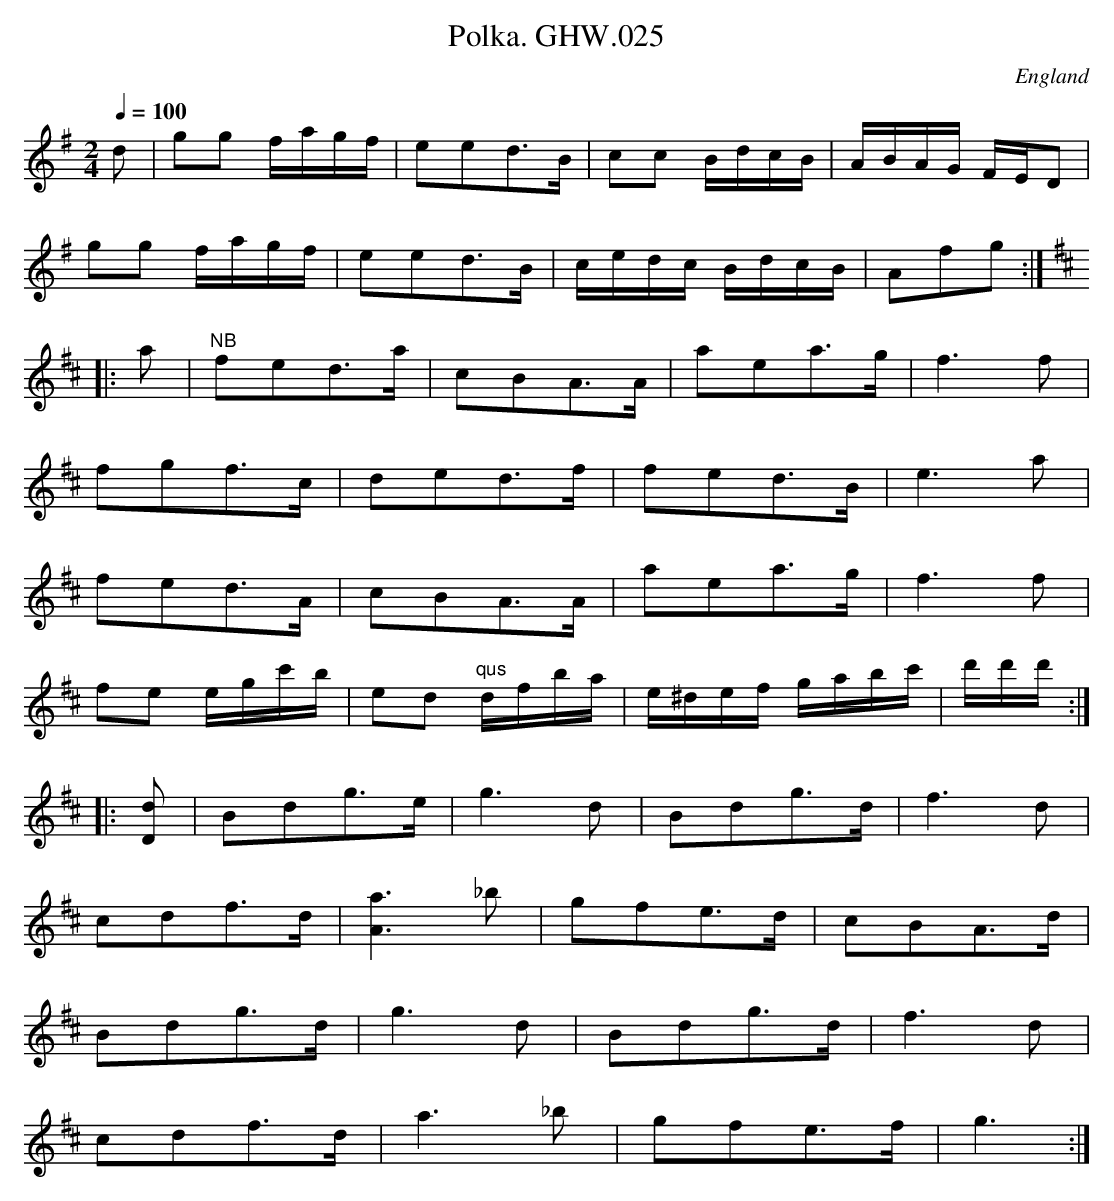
X:1
T:Polka. GHW.025
L:1/8
M:2/4
O:England
Q:1/4=100
K:G
d|gg f/a/g/f/|eed>B|cc B/d/c/B/|A/B/A/G/ F/E/D|!
gg f/a/g/2f/|eed>B|c/e/d/c/ B/d/c/B/|Afg:|!
K:D
|:a|"NB"fed3/a/|cBA3/A/|aea>g|f3 f|!
fgf>c|ded>f|fed>B|e3 a|!
fed3/A/|cBA>A|aea>g|f3 f|!
fe e/g/c'/b/|ed "qus"d/f/b/a/|e/^d/e/f/ g/a/b/c'/|d'/d'/d'/:|!
|:[dD]|Bdg>e|g3 d|Bdg>d|f3 d|!
cdf>d|[a3A3] _b|gfe>d|cBA3/d/|!
Bdg>d|g3 d|Bdg>d|f3 d|!
cdf>d|a3 _b|gfe>f|g3:|
